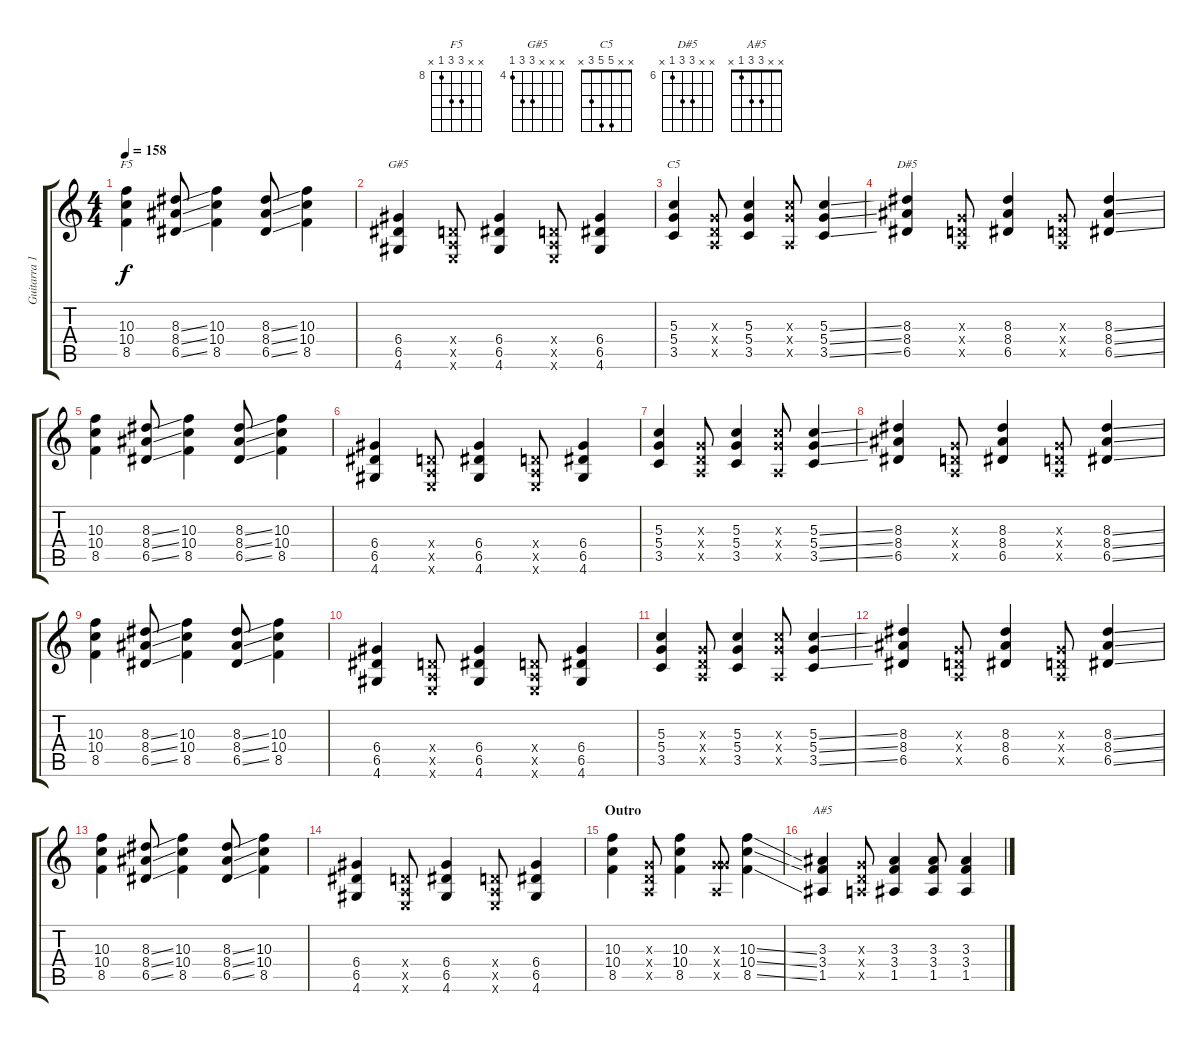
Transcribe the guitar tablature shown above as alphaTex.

\track ("Guitarra 1" "Guitarra 1") {instrument electricguitarclean}
\staff {score tabs}
\tuning (E4 B3 G3 D3 A2 E2) {hide}
\chord ("F5" x x 10 10 8 x) {firstfret 8}
\chord ("G#5" x x x 6 6 4) {firstfret 4}
\chord ("C5" x x 5 5 3 x)
\chord ("D#5" x x 8 8 6 x) {firstfret 6}
\chord ("A#5" x x 3 3 1 x)
\ts (4 4)
\tempo 158
\clef g2
\ks c
(10.3 10.4 8.5).4{ch "F5" dy f} (8.3{ss} 8.4{ss} 6.5{ss}).8 (10.3 10.4 8.5).4 (8.3{ss} 8.4{ss} 6.5{ss}).8 (10.3 10.4 8.5).4 |
(6.4 6.5 4.6).4{ch "G#5"} (0.4{x} 0.5{x} 0.6{x}).8 (6.4 6.5 4.6).4 (0.4{x} 0.5{x} 0.6{x}).8 (6.4 6.5 4.6).4 |
(5.3 5.4 3.5).4{ch "C5"} (0.3{x} 0.4{x} 0.5{x}).8 (5.3 5.4 3.5).4 (5.3{x} 5.4{x} 0.5{x}).8 (5.3{ss} 5.4{ss} 3.5{ss}).4 |
(8.3 8.4 6.5).4{ch "D#5"} (0.3{x} 0.4{x} 0.5{x}).8 (8.3 8.4 6.5).4 (0.3{x} 0.4{x} 0.5{x}).8 (8.3{ss} 8.4{ss} 6.5{ss}).4 |
(10.3 10.4 8.5).4 (8.3{ss} 8.4{ss} 6.5{ss}).8 (10.3 10.4 8.5).4 (8.3{ss} 8.4{ss} 6.5{ss}).8 (10.3 10.4 8.5).4 |
(6.4 6.5 4.6).4 (0.4{x} 0.5{x} 0.6{x}).8 (6.4 6.5 4.6).4 (0.4{x} 0.5{x} 0.6{x}).8 (6.4 6.5 4.6).4 |
(5.3 5.4 3.5).4 (0.3{x} 0.4{x} 0.5{x}).8 (5.3 5.4 3.5).4 (5.3{x} 5.4{x} 0.5{x}).8 (5.3{ss} 5.4{ss} 3.5{ss}).4 |
(8.3 8.4 6.5).4 (0.3{x} 0.4{x} 0.5{x}).8 (8.3 8.4 6.5).4 (0.3{x} 0.4{x} 0.5{x}).8 (8.3{ss} 8.4{ss} 6.5{ss}).4 |
(10.3 10.4 8.5).4 (8.3{ss} 8.4{ss} 6.5{ss}).8 (10.3 10.4 8.5).4 (8.3{ss} 8.4{ss} 6.5{ss}).8 (10.3 10.4 8.5).4 |
(6.4 6.5 4.6).4 (0.4{x} 0.5{x} 0.6{x}).8 (6.4 6.5 4.6).4 (0.4{x} 0.5{x} 0.6{x}).8 (6.4 6.5 4.6).4 |
(5.3 5.4 3.5).4 (0.3{x} 0.4{x} 0.5{x}).8 (5.3 5.4 3.5).4 (5.3{x} 5.4{x} 0.5{x}).8 (5.3{ss} 5.4{ss} 3.5{ss}).4 |
(8.3 8.4 6.5).4 (0.3{x} 0.4{x} 0.5{x}).8 (8.3 8.4 6.5).4 (0.3{x} 0.4{x} 0.5{x}).8 (8.3{ss} 8.4{ss} 6.5{ss}).4 |
(10.3 10.4 8.5).4 (8.3{ss} 8.4{ss} 6.5{ss}).8 (10.3 10.4 8.5).4 (8.3{ss} 8.4{ss} 6.5{ss}).8 (10.3 10.4 8.5).4 |
(6.4 6.5 4.6).4 (0.4{x} 0.5{x} 0.6{x}).8 (6.4 6.5 4.6).4 (0.4{x} 0.5{x} 0.6{x}).8 (6.4 6.5 4.6).4 |
\section ("" "Outro")
(10.3 10.4 8.5).4 (0.3{x} 0.4{x} 0.5{x}).8 (10.3 10.4 8.5).4 (0.3{x} 5.4{x} 0.5{x}).8 (10.3{ss} 10.4{ss} 8.5{ss}).4 |
(3.3 3.4 1.5).4{ch "A#5"} (0.3{x} 0.4{x} 0.5{x}).8 (3.3 3.4 1.5).4 (3.3 3.4 1.5).8 (3.3 3.4 1.5).4
